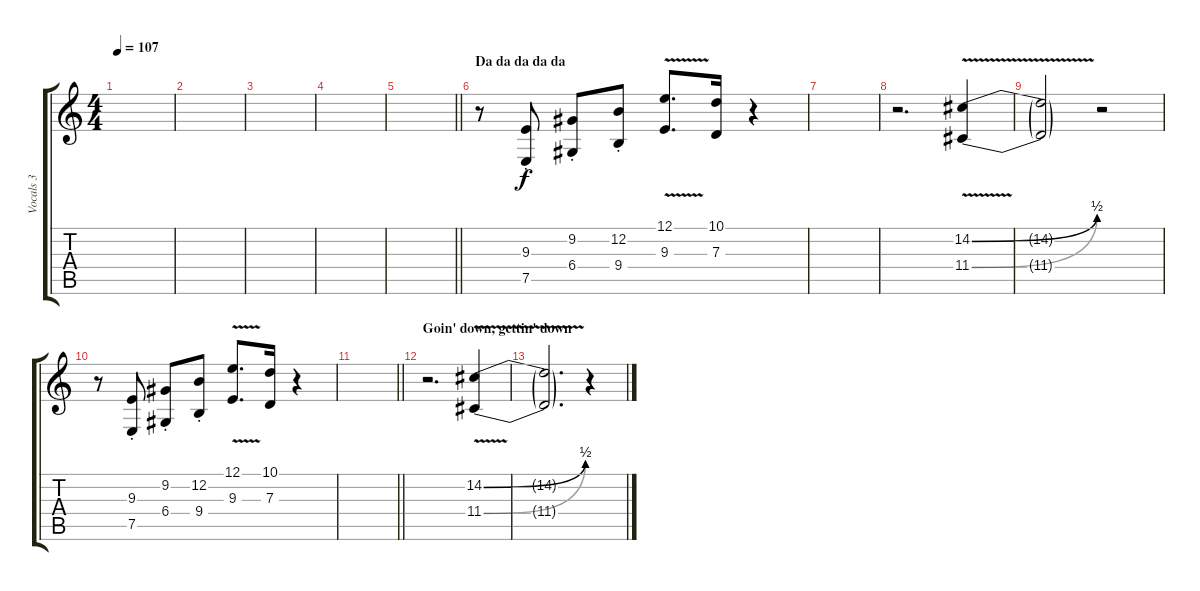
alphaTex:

\track ("Vocals 3" "Vocals 3") {instrument choiraahs}
\staff {score tabs}
\tuning (E4 B3 G3 D3 A2 E2) {hide}
\ts (4 4)
\tempo 107
\clef g2
\ks c
|
|
|
|
\barLineRight lightlight
|
\section ("" "Da da da da da")
r.8 (9.3{st} 7.5{st}).8 (9.2{st} 6.4{st}).8 (12.2{st} 9.4{st}).8 (12.1{v} 9.3{v}).8{d} (10.1 7.3).16 r.4 |
|
r.2{d} (14.2{be (bend 0 0 60 2) v} 11.4{be (bend 0 0 60 2) v}).4 |
(14.2{t} 11.4{t}).2 r.2 |
r.8 (9.3{st} 7.5{st}).8 (9.2{st} 6.4{st}).8 (12.2{st} 9.4{st}).8 (12.1{v} 9.3{v}).8{d} (10.1 7.3).16 r.4 |
\barLineRight lightlight
|
\section ("" "Goin' down, gettin' down")
r.2{d} (14.2{be (bend 0 0 60 2) v} 11.4{be (bend 0 0 60 2) v}).4 |
(14.2{t} 11.4{t}).2{d} r.4
